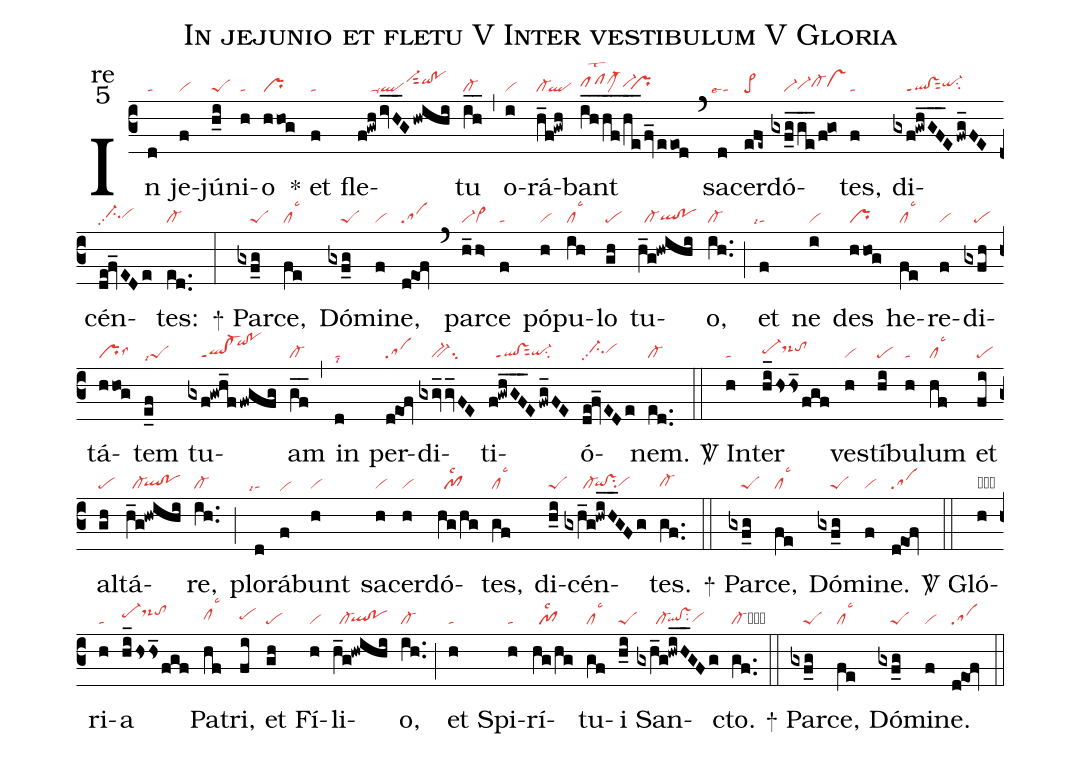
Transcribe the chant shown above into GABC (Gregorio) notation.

name:In jejunio et fletu V Inter vestibulum V Gloria;
office-part:re;
mode:5;
nabc-lines:1;
%%
(c3) In(d|ta) je(f|vi)jú(h_i|peS)ni(h|ta)o(hhog|pr) <sp>*</sp> et(f|ta) fle(f!gwh/ivH__G/hwihi|////qlppu1vi-hjsut2qihi!pohi)tu(ih__|cl-) (,) o(i|vi)rá(h_f!gwh|cl-`ql)bant(ih__hf__/he__/fv_/eeod|pfhhlst2clM-hivi-hh``prhg) (`) sa(d|``talse4)cer(efe~|pe>)dó(gxf_g_ge__/f@go|////vi-vi-hgcl-hhvshh)tes,(f|ta) di(gxf!gwhGF___E/fwg_FE|////ql!vsppt1sut2qi-hhsu2)cén(de!fv_EDe|//ci-hhpp2vihh)tes:(ed..|cl-) (:)
<sp>+</sp> Par(gxf_g|////peS)ce,(fe|cllsc3) Dó(gxf_g|////peS)mi(f|vi)ne,(d@eof|sa) (`) par(h_h>|vi-vi>)ce(f|ta) pó(h|vi)pu(ih|cllsc3)lo(gh|pe) tu(h_g!hwihi|//cl-qlhg!pohg)o,(ih..|cl-) (;) et(f|``talsi4) ne(i|vi) des(hhog|pr) he(fe|cllsc3)re(f|vi)di(gxfh|///pe)tá(hhog|prlss6)tem(e_f|peSlsi7) tu(gxf!gwh_f/fwgfg|////ql!cl-ppt1``qihk!pohk)am(gf__|cl-) (,) in(d|talsi8) per(d@eof|sa)di(gxgv_gv_FE|////bv-su2)ti(f!gwhGF___E/fwg_FE|//ql!vsppt1sut2qi-hgsu2)ó(de!fv_EDe|//ci-hhpp2vihh)nem.(ed..|cl-) (::)

<sp>V/</sp> In(h|ta)ter(hi_/hshs_fgf|pe-hhds-hitohi) ves(h|vi)tí(hi|pe)bu(h|ta)lum(hf|cllsc3) et(fi|pe) al(gh|pe)tá(h_g!hwihi|//cl-`qlhg!pohg)re,(ih..|cl-) (;) plo(d|``talsi7)rá(f|vihe)bunt(h|vi) sa(h|vi)cer(h|vi)dó(hg/hg|//pf1lsc2)tes,(gf|cllsc3) di(h_i|peS)cén(gxh_g!hwiH__GFg|//////cl-`qihg!vshgsu2vihg)tes.(gf..|cl-hg) (::)

<sp>+</sp> Par(gxf_g|////peS)ce,(fe|cllsc3) Dó(gxf_g|////peS)mi(f|vi)ne.(d@eof|sa) (::)

<sp>V/</sp> Gló(h|obta)ri(h|ta)a(hi_/hshs_/fgf|pe-hids-hjtohj) Pa(hf|clhhlsc3)tri,(fi|pehh) et(gh|pe) Fí(h|vi)li(h_g!hwihi|//cl-`qlhg!pohg)o,(ih..|cl-) (;) et(h|ta) Spi(h|ta)rí(hg/hg|//pf1lsc2)tu(gf|cllsc3)i(h_i|peS) San(gxh_g!hwiH__GFg|//////cl-`qlhg!vshgsu2vihg)cto.(gf..|cl-cb) (::)

<sp>+</sp> Par(gxf_g|////peS)ce,(fe|cllsc3) Dó(gxf_g|////peS)mi(f|vi)ne.(d@eof|sa) (::)
